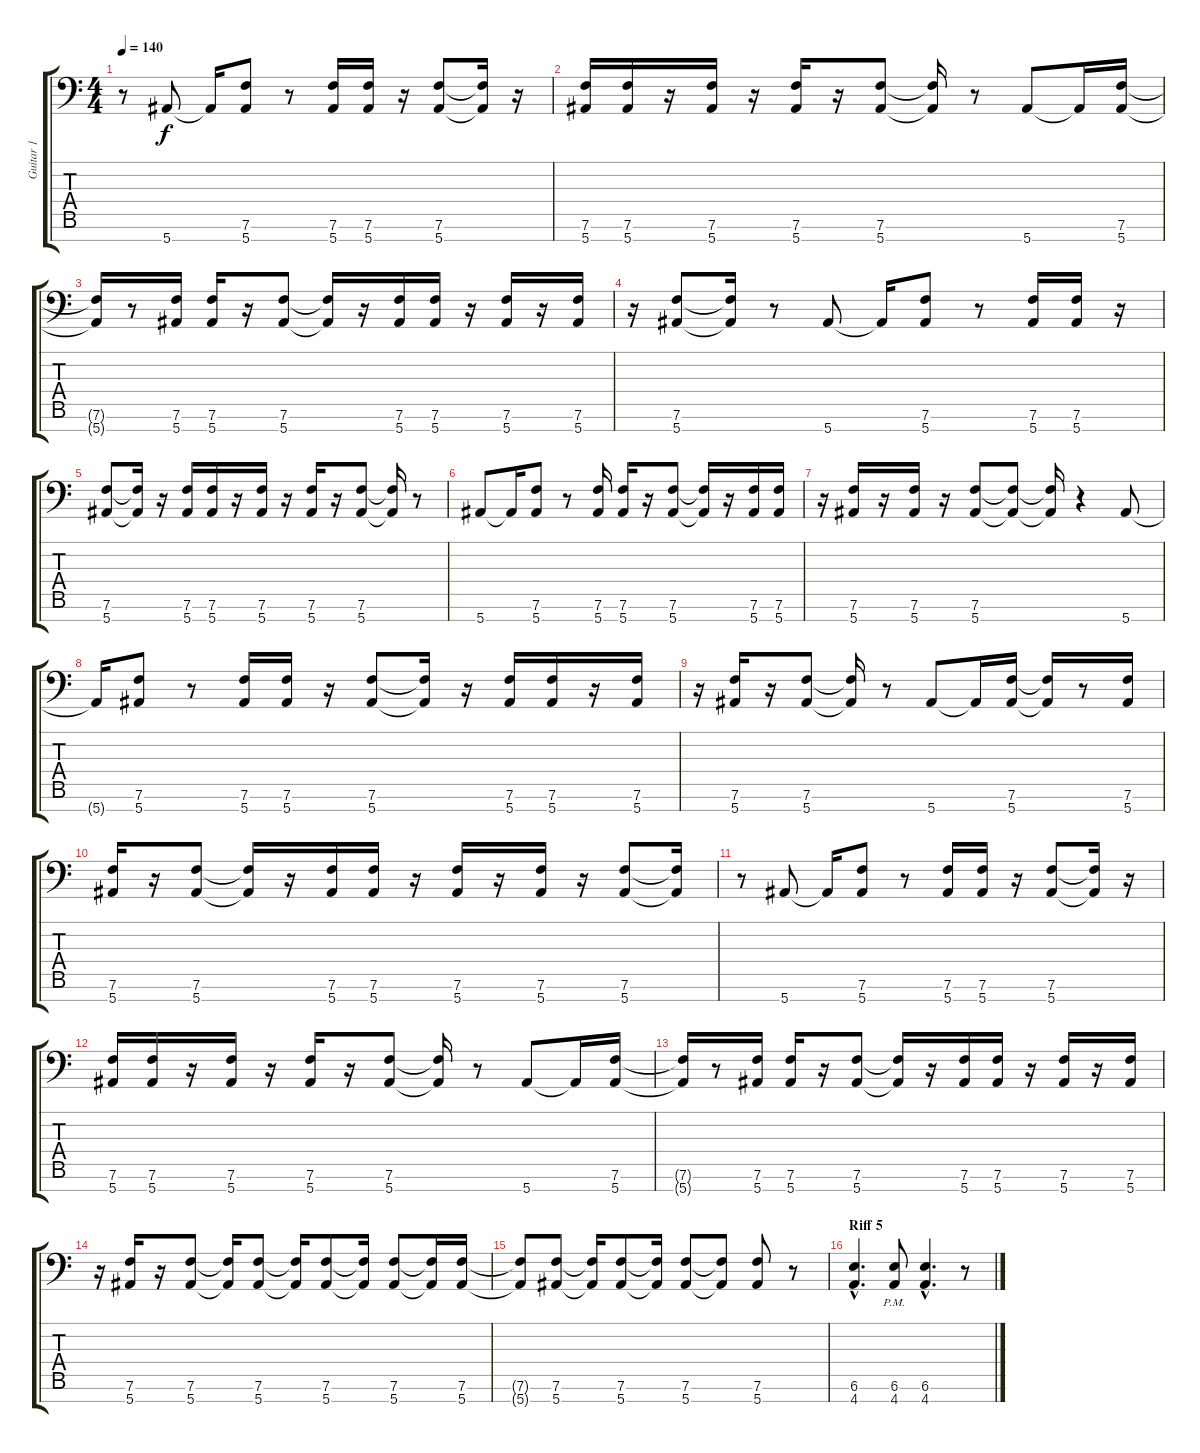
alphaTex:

\track ("Guitar 1" "Guitar 1") {instrument distortionguitar}
\staff {score tabs}
\tuning (Bb3 Gb3 Db3 Ab2 Eb2 Bb1 F1) {hide}
\ts (4 4)
\tempo 140
\clef f4
\ks c
r.8{dy f} 5.7.8 5.7{t}.16 (7.6 5.7).8 r.8 (7.6 5.7).16 (7.6 5.7).16 r.16 (7.6 5.7).8 (7.6{t} 5.7{t}).16 r.16 |
(7.6 5.7).16 (7.6 5.7).16 r.16 (7.6 5.7).16 r.16 (7.6 5.7).16 r.16 (7.6 5.7).8 (7.6{t} 5.7{t}).16 r.8 5.7.8 5.7{t}.16 (7.6 5.7).16 |
(7.6{t} 5.7{t}).16 r.8 (7.6 5.7).16 (7.6 5.7).16 r.16 (7.6 5.7).8 (7.6{t} 5.7{t}).16 r.16 (7.6 5.7).16 (7.6 5.7).16 r.16 (7.6 5.7).16 r.16 (7.6 5.7).16 |
r.16 (7.6 5.7).8 (7.6{t} 5.7{t}).16 r.8 5.7.8 5.7{t}.16 (7.6 5.7).8 r.8 (7.6 5.7).16 (7.6 5.7).16 r.16 |
(7.6 5.7).8 (7.6{t} 5.7{t}).16 r.16 (7.6 5.7).16 (7.6 5.7).16 r.16 (7.6 5.7).16 r.16 (7.6 5.7).16 r.16 (7.6 5.7).8 (7.6{t} 5.7{t}).16 r.8 |
5.7.8 5.7{t}.16 (7.6 5.7).8 r.8 (7.6 5.7).16 (7.6 5.7).16 r.16 (7.6 5.7).8 (7.6{t} 5.7{t}).16 r.16 (7.6 5.7).16 (7.6 5.7).16 |
r.16 (7.6 5.7).16 r.16 (7.6 5.7).16 r.16 (7.6 5.7).8 (7.6{t} 5.7{t}).8 (7.6{t} 5.7{t}).16 r.4 5.7.8 |
5.7{t}.16 (7.6 5.7).8 r.8 (7.6 5.7).16 (7.6 5.7).16 r.16 (7.6 5.7).8 (7.6{t} 5.7{t}).16 r.16 (7.6 5.7).16 (7.6 5.7).16 r.16 (7.6 5.7).16 |
r.16 (7.6 5.7).16 r.16 (7.6 5.7).8 (7.6{t} 5.7{t}).16 r.8 5.7.8 5.7{t}.16 (7.6 5.7).16 (7.6{t} 5.7{t}).16 r.8 (7.6 5.7).16 |
(7.6 5.7).16 r.16 (7.6 5.7).8 (7.6{t} 5.7{t}).16 r.16 (7.6 5.7).16 (7.6 5.7).16 r.16 (7.6 5.7).16 r.16 (7.6 5.7).16 r.16 (7.6 5.7).8 (7.6{t} 5.7{t}).16 |
r.8 5.7.8 5.7{t}.16 (7.6 5.7).8 r.8 (7.6 5.7).16 (7.6 5.7).16 r.16 (7.6 5.7).8 (7.6{t} 5.7{t}).16 r.16 |
(7.6 5.7).16 (7.6 5.7).16 r.16 (7.6 5.7).16 r.16 (7.6 5.7).16 r.16 (7.6 5.7).8 (7.6{t} 5.7{t}).16 r.8 5.7.8 5.7{t}.16 (7.6 5.7).16 |
(7.6{t} 5.7{t}).16 r.8 (7.6 5.7).16 (7.6 5.7).16 r.16 (7.6 5.7).8 (7.6{t} 5.7{t}).16 r.16 (7.6 5.7).16 (7.6 5.7).16 r.16 (7.6 5.7).16 r.16 (7.6 5.7).16 |
r.16 (7.6 5.7).16 r.16 (7.6 5.7).8 (7.6{t} 5.7{t}).16 (7.6 5.7).8 (7.6{t} 5.7{t}).16 (7.6 5.7).8 (7.6{t} 5.7{t}).16 (7.6 5.7).8 (7.6{t} 5.7{t}).16 (7.6 5.7).16 |
(7.6{t} 5.7{t}).8 (7.6 5.7).8 (7.6{t} 5.7{t}).16 (7.6 5.7).8 (7.6{t} 5.7{t}).16 (7.6 5.7).8 (7.6{t} 5.7{t}).8 (7.6 5.7).8 r.8 |
\section ("" "Riff 5")
(6.6{hac} 4.7{hac}).4{d} (6.6{pm} 4.7{pm}).8 (6.6{hac} 4.7{hac}).4{d} r.8
